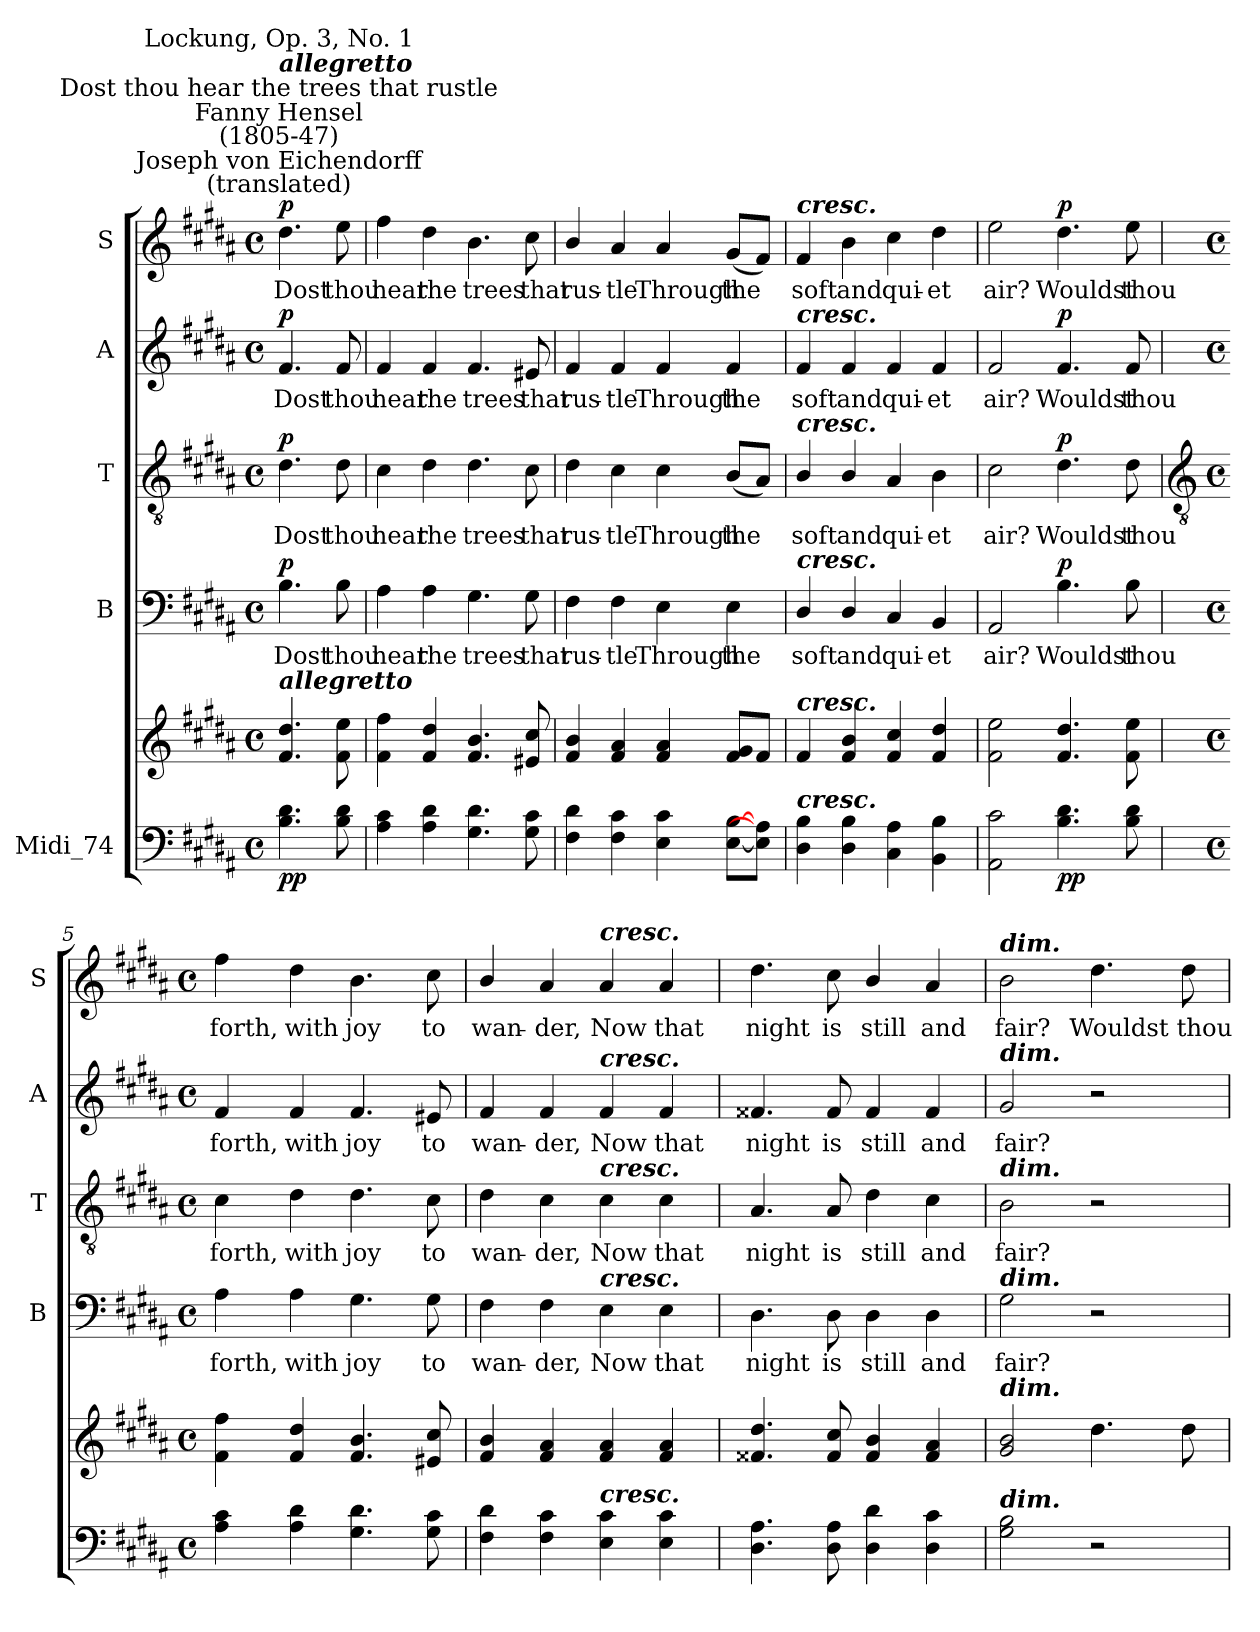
**kern	**kern	**dynam	**kern	**text	**dynam	**kern	**text	**dynam	**kern	**text	**dynam	**kern	**text	**dynam
*part5	*part5	*part5	*part4	*part4	*part4	*part3	*part3	*part3	*part2	*part2	*part2	*part1	*part1	*part1
*staff6	*staff5	*staff5/6	*staff4	*staff4	*staff4	*staff3	*staff3	*staff3	*staff2	*staff2	*staff2	*staff1	*staff1	*staff1
*I"Midi_74	*	*	*I"B	*	*	*I"T	*	*	*I"A	*	*	*I"S	*	*
*	*	*	*I'B	*	*	*I'T	*	*	*I'A	*	*	*I'S	*	*
*clefF4	*clefG2	*	*clefF4	*	*	*clefGv2	*	*	*clefG2	*	*	*clefG2	*	*
*k[f#c#g#d#a#]	*k[f#c#g#d#a#]	*	*k[f#c#g#d#a#]	*	*	*k[f#c#g#d#a#]	*	*	*k[f#c#g#d#a#]	*	*	*k[f#c#g#d#a#]	*	*
*B:	*B:	*	*B:	*	*	*B:	*	*	*B:	*	*	*B:	*	*
*M4/4	*M4/4	*	*M4/4	*	*	*M4/4	*	*	*M4/4	*	*	*M4/4	*	*
*met(c)	*met(c)	*	*met(c)	*	*	*met(c)	*	*	*met(c)	*	*	*met(c)	*	*
*MM116	*MM116	*	*MM116	*	*	*MM116	*	*	*MM116	*	*	*MM116	*	*
=	=	=	=	=	=	=	=	=	=	=	=	=	=	=
!	!	!	!	!	!	!	!	!	!	!	!	!LO:TX:a:cj:t=Joseph von Eichendorff\n(translated)	!	!
!	!	!	!	!	!	!	!	!	!	!	!	!LO:TX:a:cj:t=Fanny Hensel\n(1805-47)	!	!
!	!	!	!	!	!	!	!	!	!	!	!	!LO:TX:a:cj:t=Dost thou hear the trees that rustle	!	!
!	!	!	!	!	!	!	!	!	!	!	!	!LO:TX:a:Bi:t=allegretto	!	!
!	!	!	!	!	!	!	!	!	!	!	!	!LO:TX:a:cj:t=Lockung, Op. 3, No. 1	!	!
!	!LO:TX:a:Bi:t=allegretto	!	!	!	!	!	!	!	!	!	!	!	!	!
!	!	!LO:DY:b=2	!	!LO:LY:b	!	!	!LO:LY:b	!	!	!LO:LY:b	!	!	!LO:LY:b	!
!	!	!LO:DY:n=1:b	!	!	!LO:DY:b	!	!	!LO:DY:b	!	!	!LO:DY:b	!	!	!LO:DY:b
4.B 4.d#	4.f# 4.dd#	p p	4.B	Dost	p	4.d#	Dost	p	4.f#	Dost	p	4.dd#	Dost	p
!	!	!	!	!LO:LY:b	!	!	!LO:LY:b	!	!	!LO:LY:b	!	!	!LO:LY:b	!
8B 8d#	8f# 8ee	.	8B	thou	.	8d#	thou	.	8f#	thou	.	8ee	thou	.
=1	=1	=1	=1	=1	=1	=1	=1	=1	=1	=1	=1	=1	=1	=1
!	!	!	!	!LO:LY:b	!	!	!LO:LY:b	!	!	!LO:LY:b	!	!	!LO:LY:b	!
4A# 4c#	4f# 4ff#	.	4A#	hear	.	4c#	hear	.	4f#	hear	.	4ff#	hear	.
!	!	!	!	!LO:LY:b	!	!	!LO:LY:b	!	!	!LO:LY:b	!	!	!LO:LY:b	!
4A# 4d#	4f# 4dd#	.	4A#	the	.	4d#	the	.	4f#	the	.	4dd#	the	.
!	!	!	!	!LO:LY:b	!	!	!LO:LY:b	!	!	!LO:LY:b	!	!	!LO:LY:b	!
4.G# 4.d#	4.f# 4.b	.	4.G#	trees	.	4.d#	trees	.	4.f#	trees	.	4.b	trees	.
!	!	!	!	!LO:LY:b	!	!	!LO:LY:b	!	!	!LO:LY:b	!	!	!LO:LY:b	!
8G# 8c#	8e#X 8cc#	.	8G#	that	.	8c#	that	.	8e#X	that	.	8cc#	that	.
=2	=2	=2	=2	=2	=2	=2	=2	=2	=2	=2	=2	=2	=2	=2
!	!	!	!	!LO:LY:b	!	!	!LO:LY:b	!	!	!LO:LY:b	!	!	!LO:LY:b	!
4F# 4d#	4f#/ 4b/	.	4F#	rus-	.	4d#	rus-	.	4f#	rus-	.	4b/	rus-	.
!	!	!	!	!LO:LY:b	!	!	!LO:LY:b	!	!	!LO:LY:b	!	!	!LO:LY:b	!
4F# 4c#	4f# 4a#	.	4F#	-tle	.	4c#	-tle	.	4f#	-tle	.	4a#	-tle	.
!	!	!	!	!LO:LY:b	!	!	!LO:LY:b	!	!	!LO:LY:b	!	!	!LO:LY:b	!
4E 4c#	4f# 4a#	.	4E	Through	.	4c#	Through	.	4f#	Through	.	4a#	Through	.
!	!	!	!	!LO:LY:b	!	!	!LO:LY:b	!	!	!LO:LY:b	!	!	!LO:LY:b	!
[8E [8BL	8f# 8g#L	.	4E	the	.	(<8BL	the	.	4f#	the	.	(<8g#L	the	.
8E] 8A#]J	8f#J	.	.	.	.	8A#J)	.	.	.	.	.	8f#J)	.	.
=3	=3	=3	=3	=3	=3	=3	=3	=3	=3	=3	=3	=3	=3	=3
!	!	!	!	!	!	!	!	!	!	!	!	!LO:TX:a:Bi:t=cresc.	!	!
!	!	!	!	!	!	!	!	!	!LO:TX:a:Bi:t=cresc.	!	!	!	!	!
!	!	!	!	!	!	!LO:TX:a:Bi:t=cresc.	!	!	!	!	!	!	!	!
!	!	!	!LO:TX:a:Bi:t=cresc.	!	!	!	!	!	!	!	!	!	!	!
!	!LO:TX:a:Bi:t=cresc.	!	!	!	!	!	!	!	!	!	!	!	!	!
!LO:TX:a:Bi:t=cresc.	!	!	!	!	!	!	!	!	!	!	!	!	!	!
!	!	!	!	!LO:LY:b	!	!	!LO:LY:b	!	!	!LO:LY:b	!	!	!LO:LY:b	!
4D#\ 4B\	4f#	.	4D#/	soft	.	4B/	soft	.	4f#	soft	.	4f#	soft	.
!	!	!	!	!LO:LY:b	!	!	!LO:LY:b	!	!	!LO:LY:b	!	!	!LO:LY:b	!
4D#\ 4B\	4f# 4b	.	4D#/	and	.	4B/	and	.	4f#	and	.	4b	and	.
!	!	!	!	!LO:LY:b	!	!	!LO:LY:b	!	!	!LO:LY:b	!	!	!LO:LY:b	!
4C# 4A#	4f# 4cc#	.	4C#	qui-	.	4A#	qui-	.	4f#	qui-	.	4cc#	qui-	.
!	!	!	!	!LO:LY:b	!	!	!LO:LY:b	!	!	!LO:LY:b	!	!	!LO:LY:b	!
4BB 4B	4f# 4dd#	.	4BB	-et	.	4B	-et	.	4f#	-et	.	4dd#	-et	.
=4	=4	=4	=4	=4	=4	=4	=4	=4	=4	=4	=4	=4	=4	=4
!	!	!	!	!LO:LY:b	!	!	!LO:LY:b	!	!	!LO:LY:b	!	!	!LO:LY:b	!
2AA# 2c#	2f# 2ee	.	2AA#	air?	.	2c#	air?	.	2f#	air?	.	2ee	air?	.
!	!	!LO:DY:b=2	!	!LO:LY:b	!	!	!LO:LY:b	!	!	!LO:LY:b	!	!	!LO:LY:b	!
!	!	!LO:DY:n=1:b	!	!	!LO:DY:b	!	!	!LO:DY:b	!	!	!LO:DY:b	!	!	!LO:DY:b
4.B 4.d#	4.f# 4.dd#	p p	4.B	Wouldst	p	4.d#	Wouldst	p	4.f#	Wouldst	p	4.dd#	Wouldst	p
!	!	!	!	!LO:LY:b	!	!	!LO:LY:b	!	!	!LO:LY:b	!	!	!LO:LY:b	!
8B 8d#	8f# 8ee	.	8B	thou	.	8d#	thou	.	8f#	thou	.	8ee	thou	.
!!LO:LB:g=z
=5	=5	=5	=5	=5	=5	=5	=5	=5	=5	=5	=5	=5	=5	=5
*	*	*	*	*	*	*clefGv2	*	*	*	*	*	*	*	*
*M4/4	*M4/4	*	*M4/4	*	*	*M4/4	*	*	*M4/4	*	*	*M4/4	*	*
*met(c)	*met(c)	*	*met(c)	*	*	*met(c)	*	*	*met(c)	*	*	*met(c)	*	*
!	!	!	!	!LO:LY:b	!	!	!LO:LY:b	!	!	!LO:LY:b	!	!	!LO:LY:b	!
4A# 4c#	4f# 4ff#	.	4A#	forth,	.	4c#	forth,	.	4f#	forth,	.	4ff#	forth,	.
!	!	!	!	!LO:LY:b	!	!	!LO:LY:b	!	!	!LO:LY:b	!	!	!LO:LY:b	!
4A# 4d#	4f# 4dd#	.	4A#	with	.	4d#	with	.	4f#	with	.	4dd#	with	.
!	!	!	!	!LO:LY:b	!	!	!LO:LY:b	!	!	!LO:LY:b	!	!	!LO:LY:b	!
4.G# 4.d#	4.f# 4.b	.	4.G#	joy	.	4.d#	joy	.	4.f#	joy	.	4.b	joy	.
!	!	!	!	!LO:LY:b	!	!	!LO:LY:b	!	!	!LO:LY:b	!	!	!LO:LY:b	!
8G# 8c#	8e#X 8cc#	.	8G#	to	.	8c#	to	.	8e#X	to	.	8cc#	to	.
=6	=6	=6	=6	=6	=6	=6	=6	=6	=6	=6	=6	=6	=6	=6
!	!	!	!	!LO:LY:b	!	!	!LO:LY:b	!	!	!LO:LY:b	!	!	!LO:LY:b	!
4F# 4d#	4f#/ 4b/	.	4F#	wan-	.	4d#	wan-	.	4f#	wan-	.	4b/	wan-	.
!	!	!	!	!LO:LY:b	!	!	!LO:LY:b	!	!	!LO:LY:b	!	!	!LO:LY:b	!
4F# 4c#	4f# 4a#	.	4F#	-der,	.	4c#	-der,	.	4f#	-der,	.	4a#	-der,	.
!	!	!	!	!	!	!	!	!	!	!	!	!LO:TX:a:Bi:t=cresc.	!	!
!	!	!	!	!	!	!	!	!	!LO:TX:a:Bi:t=cresc.	!	!	!	!	!
!	!	!	!	!	!	!LO:TX:a:Bi:t=cresc.	!	!	!	!	!	!	!	!
!	!	!	!LO:TX:a:Bi:t=cresc.	!	!	!	!	!	!	!	!	!	!	!
!LO:TX:a:Bi:t=cresc.	!	!	!	!	!	!	!	!	!	!	!	!	!	!
!	!	!	!	!LO:LY:b	!	!	!LO:LY:b	!	!	!LO:LY:b	!	!	!LO:LY:b	!
4E 4c#	4f# 4a#	.	4E	Now	.	4c#	Now	.	4f#	Now	.	4a#	Now	.
!	!	!	!	!LO:LY:b	!	!	!LO:LY:b	!	!	!LO:LY:b	!	!	!LO:LY:b	!
4E 4c#	4f# 4a#	.	4E	that	.	4c#	that	.	4f#	that	.	4a#	that	.
=7	=7	=7	=7	=7	=7	=7	=7	=7	=7	=7	=7	=7	=7	=7
!	!	!	!	!LO:LY:b	!	!	!LO:LY:b	!	!	!LO:LY:b	!	!	!LO:LY:b	!
4.D# 4.A#	4.f##X 4.dd#	.	4.D#	night	.	4.A#	night	.	4.f##X	night	.	4.dd#	night	.
!	!	!	!	!LO:LY:b	!	!	!LO:LY:b	!	!	!LO:LY:b	!	!	!LO:LY:b	!
8D# 8A#	8f## 8cc#	.	8D#	is	.	8A#	is	.	8f##	is	.	8cc#	is	.
!	!	!	!	!LO:LY:b	!	!	!LO:LY:b	!	!	!LO:LY:b	!	!	!LO:LY:b	!
4D# 4d#	4f##/ 4b/	.	4D#	still	.	4d#	still	.	4f##	still	.	4b/	still	.
!	!	!	!	!LO:LY:b	!	!	!LO:LY:b	!	!	!LO:LY:b	!	!	!LO:LY:b	!
4D# 4c#	4f## 4a#	.	4D#	and	.	4c#	and	.	4f##	and	.	4a#	and	.
=8	=8	=8	=8	=8	=8	=8	=8	=8	=8	=8	=8	=8	=8	=8
!	!	!	!	!	!	!	!	!	!	!	!	!LO:TX:a:Bi:t=dim.	!	!
!	!	!	!	!	!	!	!	!	!LO:TX:a:Bi:t=dim.	!	!	!	!	!
!	!	!	!	!	!	!LO:TX:a:Bi:t=dim.	!	!	!	!	!	!	!	!
!	!	!	!LO:TX:a:Bi:t=dim.	!	!	!	!	!	!	!	!	!	!	!
!	!LO:TX:a:Bi:t=dim.	!	!	!	!	!	!	!	!	!	!	!	!	!
!LO:TX:a:Bi:t=dim.	!	!	!	!	!	!	!	!	!	!	!	!	!	!
!	!	!	!	!LO:LY:b	!	!	!LO:LY:b	!	!	!LO:LY:b	!	!	!LO:LY:b	!
2G# 2B	2g# 2b	.	2G#	fair?	.	2B	fair?	.	2g#	fair?	.	2b	fair?	.
!	!	!	!	!	!	!	!	!	!	!	!	!	!LO:LY:b	!
2r	4.dd#	.	2r	.	.	2r	.	.	2r	.	.	4.dd#	Wouldst	.
!	!	!	!	!	!	!	!	!	!	!	!	!	!LO:LY:b	!
.	8dd#	.	.	.	.	.	.	.	.	.	.	8dd#	thou	.
=	=	=	=	=	=	=	=	=	=	=	=	=	=	=
*-	*-	*-	*-	*-	*-	*-	*-	*-	*-	*-	*-	*-	*-	*-
